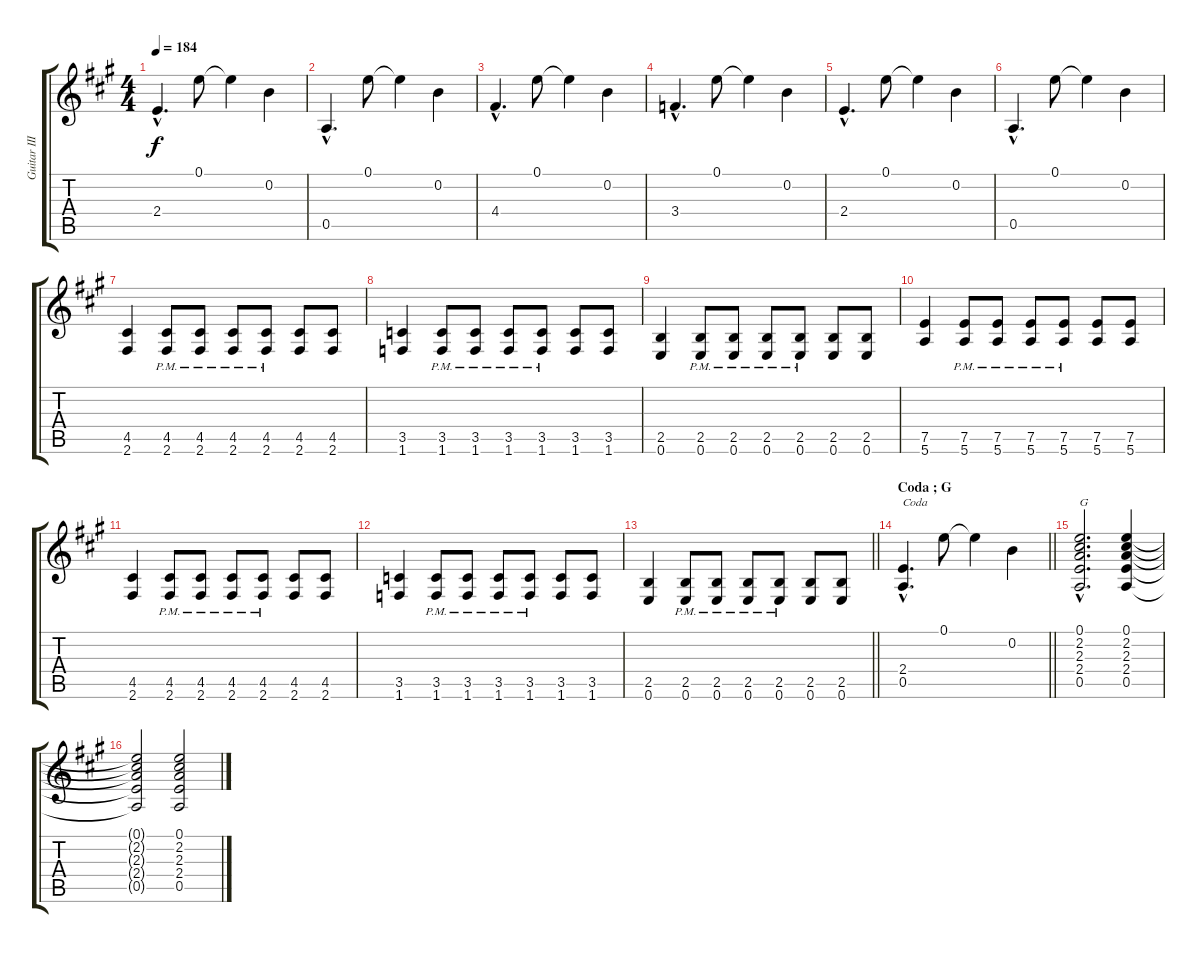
\track ("Guitar III" "Guitar III") {instrument distortionguitar}
\staff {score tabs}
\tuning (E4 B3 G3 D3 A2 E2) {hide}
\ts (4 4)
\tempo 184
\clef g2
\ks a
2.4{hac}.4{d dy f} 0.1.8 0.1{t}.4 0.2.4 |
0.5{hac}.4{d} 0.1.8 0.1{t}.4 0.2.4 |
4.4{hac}.4{d} 0.1.8 0.1{t}.4 0.2.4 |
3.4{hac}.4{d} 0.1.8 0.1{t}.4 0.2.4 |
2.4{hac}.4{d} 0.1.8 0.1{t}.4 0.2.4 |
0.5{hac}.4{d} 0.1.8 0.1{t}.4 0.2.4 |
(4.5 2.6).4 (4.5{pm} 2.6{pm}).8 (4.5{pm} 2.6{pm}).8 (4.5{pm} 2.6{pm}).8 (4.5{pm} 2.6{pm}).8 (4.5 2.6).8 (4.5 2.6).8 |
(3.5 1.6).4 (3.5{pm} 1.6{pm}).8 (3.5{pm} 1.6{pm}).8 (3.5{pm} 1.6{pm}).8 (3.5{pm} 1.6{pm}).8 (3.5 1.6).8 (3.5 1.6).8 |
(2.5 0.6).4 (2.5{pm} 0.6{pm}).8 (2.5{pm} 0.6{pm}).8 (2.5{pm} 0.6{pm}).8 (2.5{pm} 0.6{pm}).8 (2.5 0.6).8 (2.5 0.6).8 |
(7.5 5.6).4 (7.5{pm} 5.6{pm}).8 (7.5{pm} 5.6{pm}).8 (7.5{pm} 5.6{pm}).8 (7.5{pm} 5.6{pm}).8 (7.5 5.6).8 (7.5 5.6).8 |
(4.5 2.6).4 (4.5{pm} 2.6{pm}).8 (4.5{pm} 2.6{pm}).8 (4.5{pm} 2.6{pm}).8 (4.5{pm} 2.6{pm}).8 (4.5 2.6).8 (4.5 2.6).8 |
(3.5 1.6).4 (3.5{pm} 1.6{pm}).8 (3.5{pm} 1.6{pm}).8 (3.5{pm} 1.6{pm}).8 (3.5{pm} 1.6{pm}).8 (3.5 1.6).8 (3.5 1.6).8 |
\barLineRight lightlight
(2.5 0.6).4 (2.5{pm} 0.6{pm}).8 (2.5{pm} 0.6{pm}).8 (2.5{pm} 0.6{pm}).8 (2.5{pm} 0.6{pm}).8 (2.5 0.6).8 (2.5 0.6).8 |
\section ("" "Coda ; G")
\barLineRight lightlight
(2.4{hac} 0.5{hac}).4{d txt "Coda"} 0.1.8 0.1{t}.4 0.2.4 |
(0.1{hac} 2.2{hac} 2.3{hac} 2.4{hac} 0.5{hac}).2{d txt "G"} (0.1 2.2 2.3 2.4 0.5).4 |
(0.1{t} 2.2{t} 2.3{t} 2.4{t} 0.5{t}).2 (0.1 2.2 2.3 2.4 0.5).2
